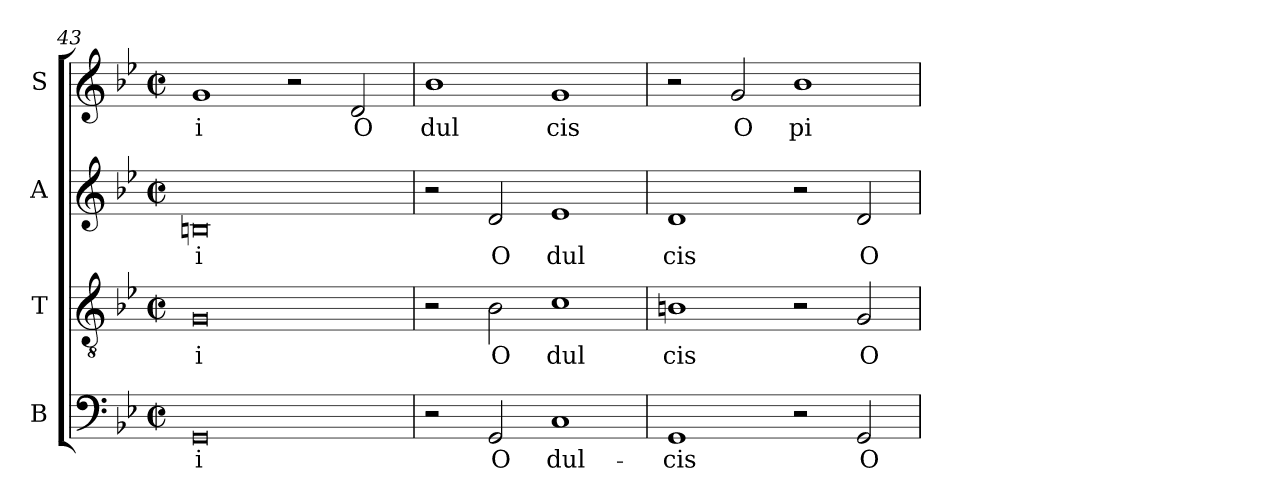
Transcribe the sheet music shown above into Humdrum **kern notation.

**kern	**text	**kern	**text	**kern	**text	**kern	**text
*part4	*part4	*part3	*part3	*part2	*part2	*part1	*part1
*staff4	*staff4	*staff3	*staff3	*staff2	*staff2	*staff1	*staff1
*I"B	*	*I"T	*	*I"A	*	*I"S	*
*clefF4	*	*clefGv2	*	*clefG2	*	*clefG2	*
*k[b-e-]	*	*k[b-e-]	*	*k[b-e-]	*	*k[b-e-]	*
*B-:	*	*B-:	*	*B-:	*	*B-:	*
*M2/2	*	*M2/2	*	*M2/2	*	*M2/2	*
*met(c|)	*	*met(c|)	*	*met(c|)	*	*met(c|)	*
=43	=43	=43	=43	=43	=43	=43	=43
!	!LO:LY:b:cj	!	!LO:LY:b:cj	!	!LO:LY:b:cj	!	!LO:LY:b:cj
0GG	-i	0G	i	0Bn	i	1g	i
.	.	.	.	.	.	2r	.
!	!	!	!	!	!	!	!LO:LY:b:cj
.	.	.	.	.	.	2d/	O
=44	=44	=44	=44	=44	=44	=44	=44
!	!	!	!	!	!	!	!LO:LY:b:cj
2r	.	2r	.	2r	.	1b-	dul
!	!LO:LY:b:cj	!	!LO:LY:b:cj	!	!LO:LY:b:cj	!	!
2GG/	O	2B-\	O	2d/	O	.	.
!	!LO:LY:b:cj	!	!LO:LY:b:cj	!	!LO:LY:b:cj	!	!LO:LY:b:cj
1C	dul-	1c	dul	1e-	dul	1g	cis
=45	=45	=45	=45	=45	=45	=45	=45
!	!LO:LY:b:cj	!	!LO:LY:b:cj	!	!LO:LY:b:cj	!	!
1GG	-cis	1Bn	cis	1d	cis	2r	.
!	!	!	!	!	!	!	!LO:LY:b:cj
.	.	.	.	.	.	2g/	O
!	!	!	!	!	!	!	!LO:LY:b:cj
2r	.	2r	.	2r	.	1b-	pi
!	!LO:LY:b:cj	!	!LO:LY:b:cj	!	!LO:LY:b:cj	!	!
2GG/	O	2G/	O	2d/	O	.	.
=	=	=	=	=	=	=	=
*-	*-	*-	*-	*-	*-	*-	*-
